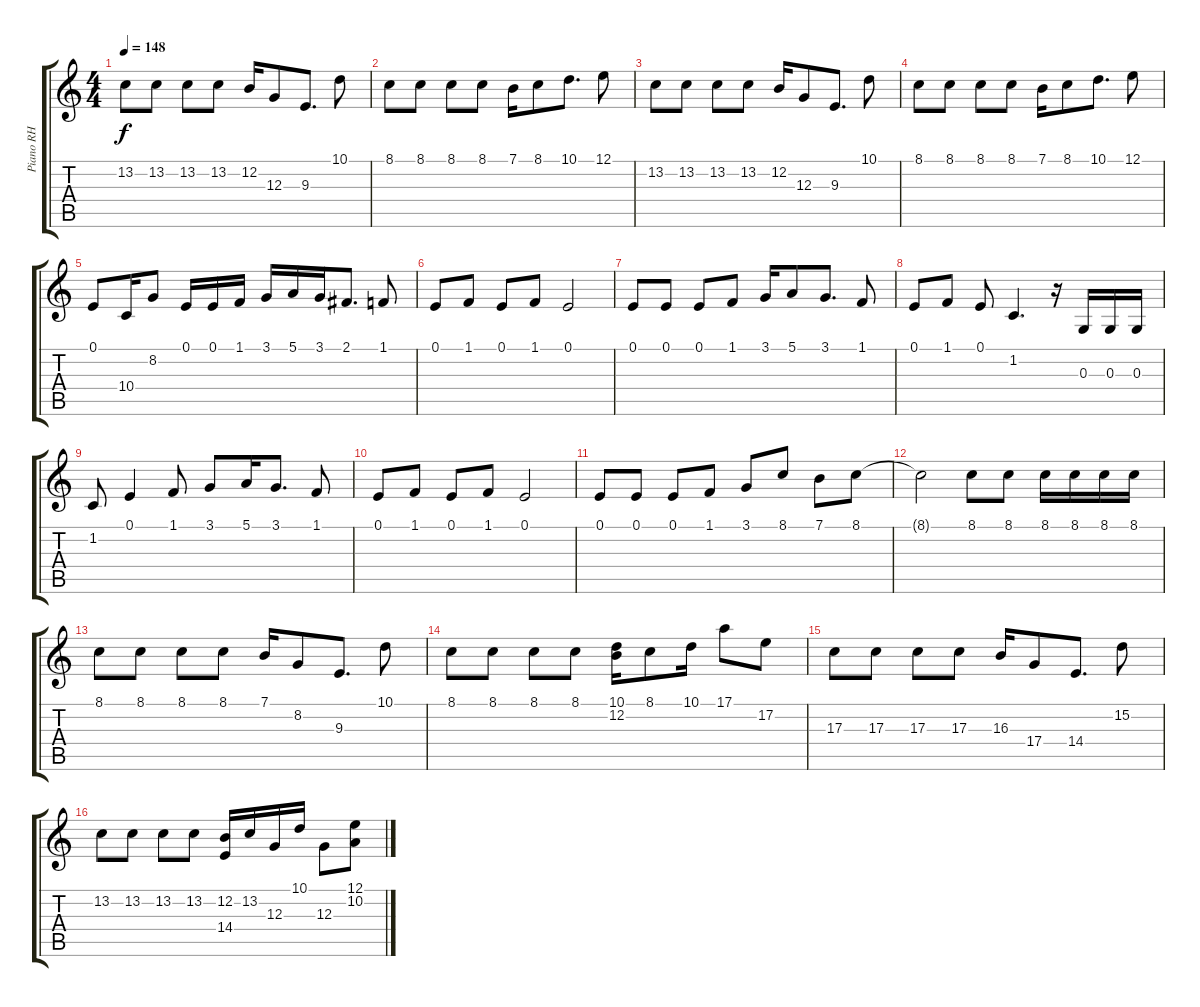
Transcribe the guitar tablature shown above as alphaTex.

\track ("Piano RH" "Piano RH") {instrument acousticgrandpiano}
\staff {score tabs}
\tuning (E4 B3 G3 D3 A2 E2) {hide}
\ts (4 4)
\tempo 148
\clef g2
\ks c
13.2.8{dy f} 13.2.8 13.2.8 13.2.8 12.2.16 12.3.8 9.3.8{d} 10.1.8 |
8.1.8 8.1.8 8.1.8 8.1.8 7.1.16 8.1.8 10.1.8{d} 12.1.8 |
13.2.8 13.2.8 13.2.8 13.2.8 12.2.16 12.3.8 9.3.8{d} 10.1.8 |
8.1.8 8.1.8 8.1.8 8.1.8 7.1.16 8.1.8 10.1.8{d} 12.1.8 |
0.1.8 10.4.16 8.2.8 0.1.16 0.1.16 1.1.16 3.1.16 5.1.16 3.1.16 2.1.8{d} 1.1.8 |
0.1.8 1.1.8 0.1.8 1.1.8 0.1.2 |
0.1.8 0.1.8 0.1.8 1.1.8 3.1.16 5.1.8 3.1.8{d} 1.1.8 |
0.1.8 1.1.8 0.1.8 1.2.4{d} r.16 0.3.16 0.3.16 0.3.16 |
1.2.8 0.1.4 1.1.8 3.1.8 5.1.16 3.1.8{d} 1.1.8 |
0.1.8 1.1.8 0.1.8 1.1.8 0.1.2 |
0.1.8 0.1.8 0.1.8 1.1.8 3.1.8 8.1.8 7.1.8 8.1.8 |
8.1{t}.2 8.1.8 8.1.8 8.1.16 8.1.16 8.1.16 8.1.16 |
8.1.8 8.1.8 8.1.8 8.1.8 7.1.16 8.2.8 9.3.8{d} 10.1.8 |
8.1.8 8.1.8 8.1.8 8.1.8 (10.1 12.2).16 8.1.8 10.1.16 17.1.8 17.2.8 |
17.3.8 17.3.8 17.3.8 17.3.8 16.3.16 17.4.8 14.4.8{d} 15.2.8 |
13.2.8 13.2.8 13.2.8 13.2.8 (12.2 14.4).16 13.2.16 12.3.16 10.1.16 12.3.8 (12.1 10.2).8
